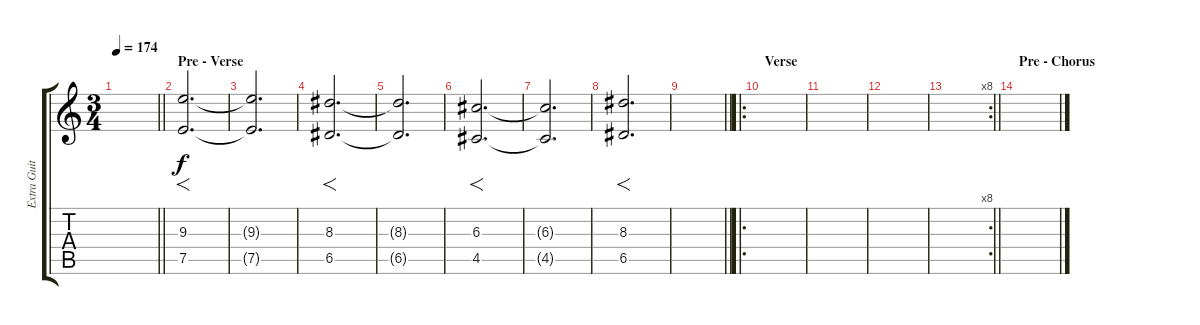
\track ("Extra Guitar" "Extra Guit") {instrument distortionguitar}
\staff {score tabs}
\tuning (E4 B3 G3 D3 A2 E2) {hide}
\ts (3 4)
\tempo 174
\clef g2
\barLineRight lightlight
\ks c
|
\section ("" "Pre - Verse")
(9.3 7.5).2{f d} |
(9.3{t} 7.5{t}).2{d} |
(8.3 6.5).2{f d} |
(8.3{t} 6.5{t}).2{d} |
(6.3 4.5).2{f d} |
(6.3{t} 4.5{t}).2{d} |
(8.3 6.5).2{f d} |
\barLineRight lightlight
|
\ro
\section ("" "Verse")
|
|
|
\rc 8
\barLineRight lightlight
|
\section ("" "Pre - Chorus")
